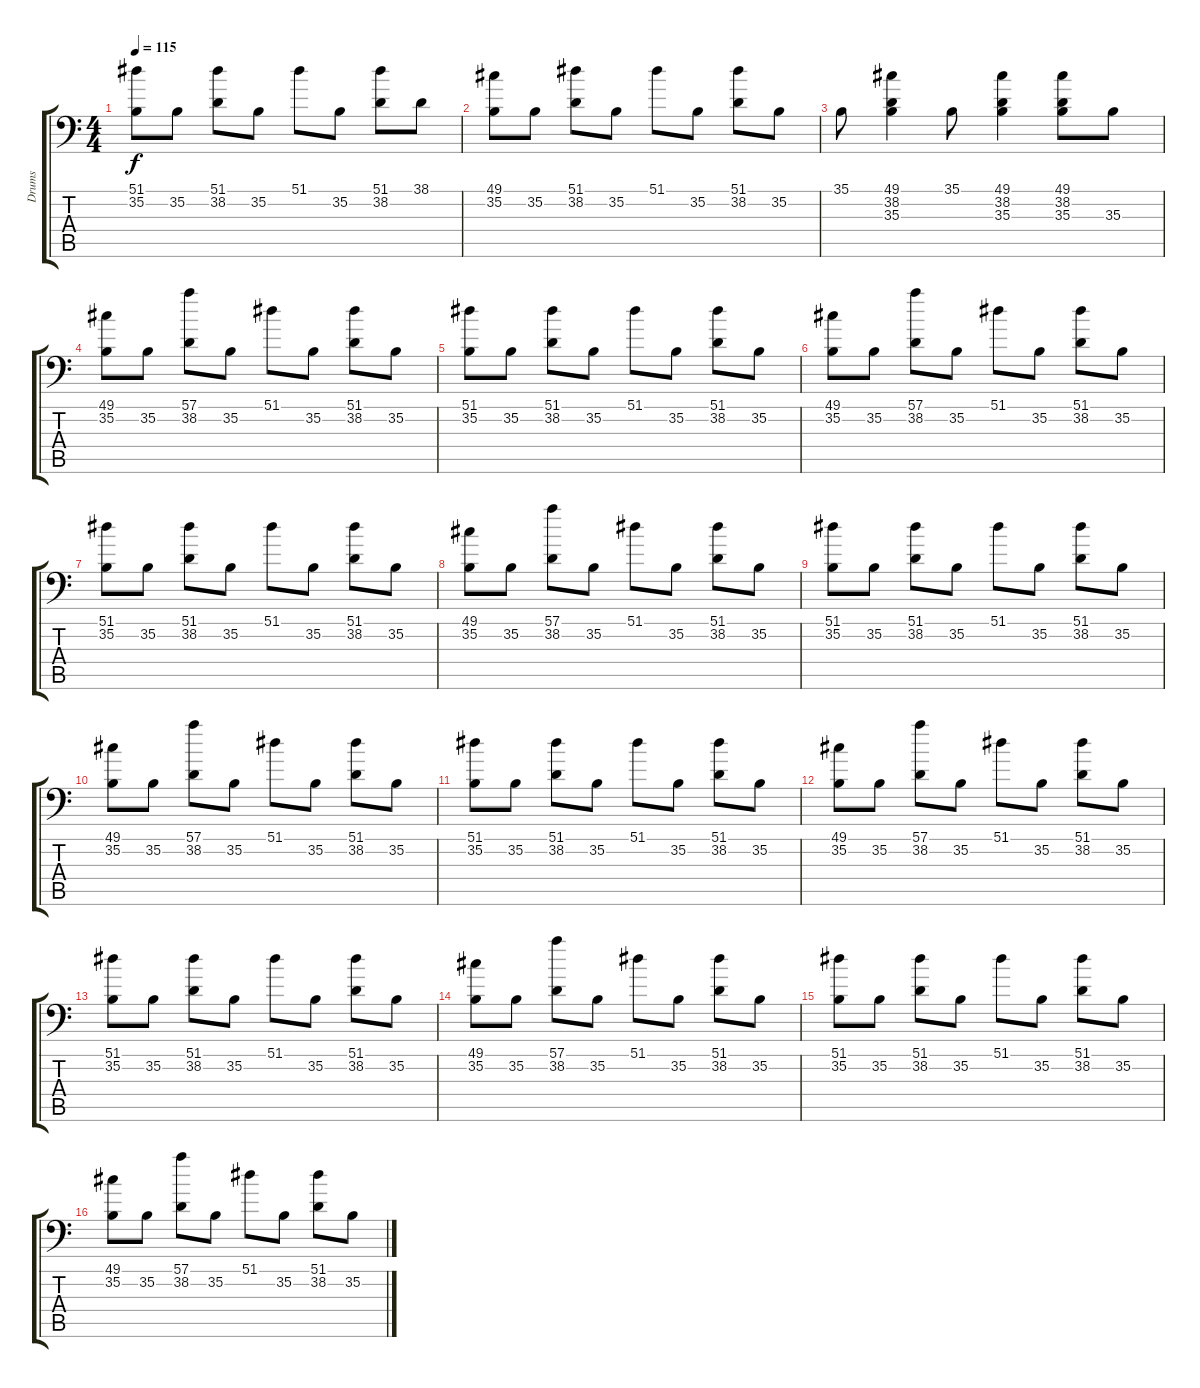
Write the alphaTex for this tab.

\track ("Drums" "Drums") {instrument acousticgrandpiano}
\staff {score tabs}
\tuning (C-1 C-1 C-1 C-1 C-1 C-1) {hide}
\ts (4 4)
\tempo 115
\clef f4
\ks c
(51.1 35.2).8{dy f} 35.2.8 (51.1 38.2).8 35.2.8 51.1.8 35.2.8 (51.1 38.2).8 38.1.8 |
(49.1 35.2).8 35.2.8 (51.1 38.2).8 35.2.8 51.1.8 35.2.8 (51.1 38.2).8 35.2.8 |
35.1.8 (49.1 38.2 35.3).4 35.1.8 (49.1 38.2 35.3).4 (49.1 38.2 35.3).8 35.3.8 |
(49.1 35.2).8 35.2.8 (57.1 38.2).8 35.2.8 51.1.8 35.2.8 (51.1 38.2).8 35.2.8 |
(51.1 35.2).8 35.2.8 (51.1 38.2).8 35.2.8 51.1.8 35.2.8 (51.1 38.2).8 35.2.8 |
(49.1 35.2).8 35.2.8 (57.1 38.2).8 35.2.8 51.1.8 35.2.8 (51.1 38.2).8 35.2.8 |
(51.1 35.2).8 35.2.8 (51.1 38.2).8 35.2.8 51.1.8 35.2.8 (51.1 38.2).8 35.2.8 |
(49.1 35.2).8 35.2.8 (57.1 38.2).8 35.2.8 51.1.8 35.2.8 (51.1 38.2).8 35.2.8 |
(51.1 35.2).8 35.2.8 (51.1 38.2).8 35.2.8 51.1.8 35.2.8 (51.1 38.2).8 35.2.8 |
(49.1 35.2).8 35.2.8 (57.1 38.2).8 35.2.8 51.1.8 35.2.8 (51.1 38.2).8 35.2.8 |
(51.1 35.2).8 35.2.8 (51.1 38.2).8 35.2.8 51.1.8 35.2.8 (51.1 38.2).8 35.2.8 |
(49.1 35.2).8 35.2.8 (57.1 38.2).8 35.2.8 51.1.8 35.2.8 (51.1 38.2).8 35.2.8 |
(51.1 35.2).8 35.2.8 (51.1 38.2).8 35.2.8 51.1.8 35.2.8 (51.1 38.2).8 35.2.8 |
(49.1 35.2).8 35.2.8 (57.1 38.2).8 35.2.8 51.1.8 35.2.8 (51.1 38.2).8 35.2.8 |
(51.1 35.2).8 35.2.8 (51.1 38.2).8 35.2.8 51.1.8 35.2.8 (51.1 38.2).8 35.2.8 |
(49.1 35.2).8 35.2.8 (57.1 38.2).8 35.2.8 51.1.8 35.2.8 (51.1 38.2).8 35.2.8
